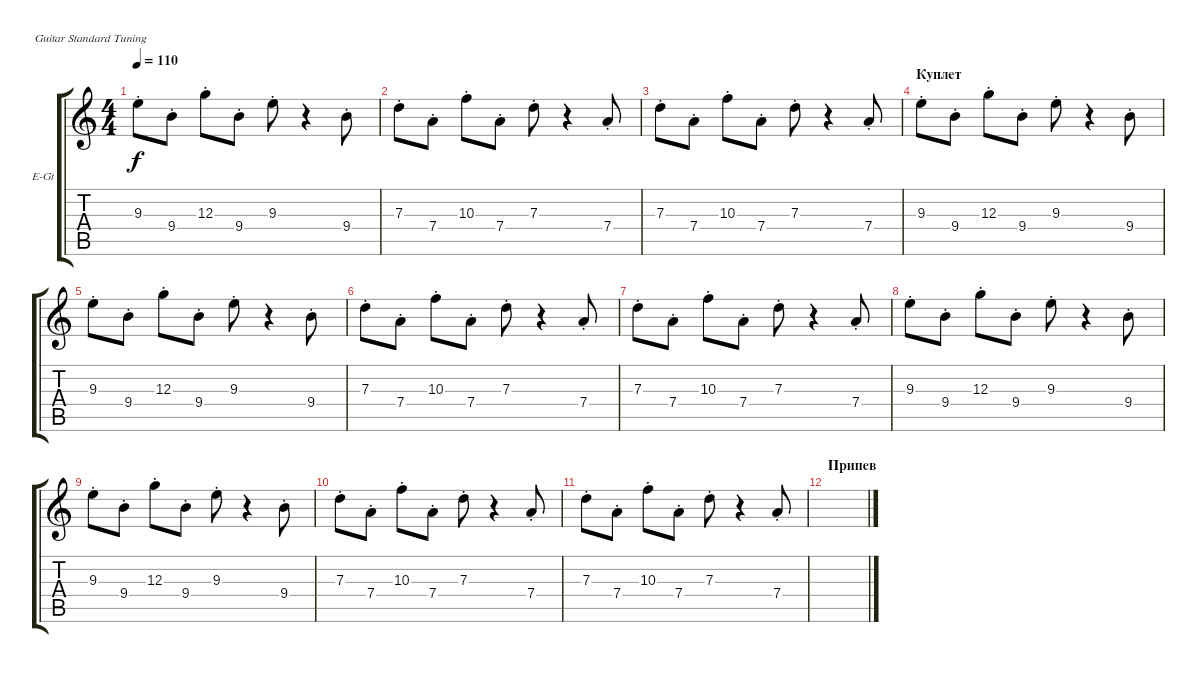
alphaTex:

\defaultSystemsLayout 4
\bracketExtendMode groupsimilarinstruments
\firstSystemTrackNameOrientation horizontal
\otherSystemsTrackNameOrientation horizontal
\track ("Г. Каспарян" "E-Gt") {instrument electricguitarclean}
\staff {score tabs}
\tuning (E4 B3 G3 D3 A2 E2)
\ts (4 4)
\tempo 110
\clef g2
\ks c
9.3{st}.8{dy f} 9.4{st}.8 12.3{st}.8 9.4{st}.8 9.3{st}.8 r.4 9.4{st}.8 |
7.3{st}.8 7.4{st}.8 10.3{st}.8 7.4{st}.8 7.3{st}.8 r.4 7.4{st}.8 |
7.3{st}.8 7.4{st}.8 10.3{st}.8 7.4{st}.8 7.3{st}.8 r.4 7.4{st}.8 |
\section ("" "Куплет")
9.3{st}.8 9.4{st}.8 12.3{st}.8 9.4{st}.8 9.3{st}.8 r.4 9.4{st}.8 |
9.3{st}.8 9.4{st}.8 12.3{st}.8 9.4{st}.8 9.3{st}.8 r.4 9.4{st}.8 |
7.3{st}.8 7.4{st}.8 10.3{st}.8 7.4{st}.8 7.3{st}.8 r.4 7.4{st}.8 |
7.3{st}.8 7.4{st}.8 10.3{st}.8 7.4{st}.8 7.3{st}.8 r.4 7.4{st}.8 |
9.3{st}.8 9.4{st}.8 12.3{st}.8 9.4{st}.8 9.3{st}.8 r.4 9.4{st}.8 |
9.3{st}.8 9.4{st}.8 12.3{st}.8 9.4{st}.8 9.3{st}.8 r.4 9.4{st}.8 |
7.3{st}.8 7.4{st}.8 10.3{st}.8 7.4{st}.8 7.3{st}.8 r.4 7.4{st}.8 |
7.3{st}.8 7.4{st}.8 10.3{st}.8 7.4{st}.8 7.3{st}.8 r.4 7.4{st}.8 |
\section ("" "Припев")
